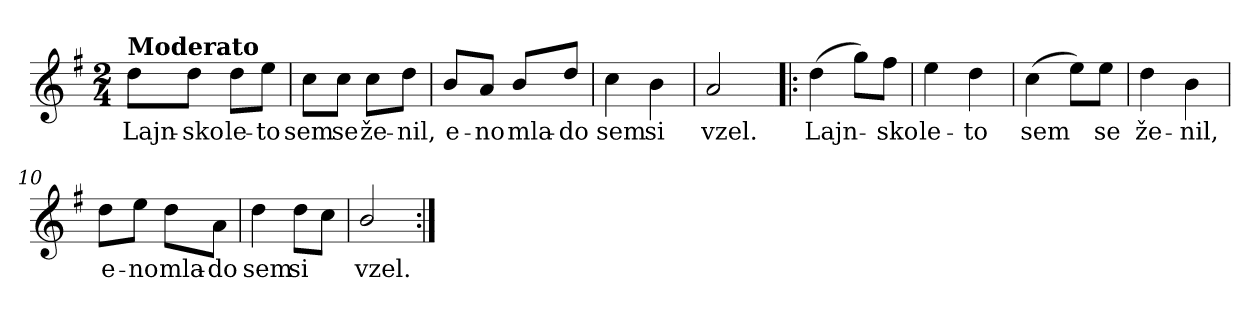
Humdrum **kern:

**kern	**text
*part1	*part1
*staff1	*staff1
*clefG2	*
*k[f#]	*
*G:	*
*M2/4	*
*MM100	*
=1	=1
!LO:TX:a:B:t=Moderato	!
!	!LO:LY:b
8dd\L	Lajn-
!	!LO:LY:b
8dd\J	-sko
!	!LO:LY:b
8dd\L	le-
!	!LO:LY:b
8ee\J	-to
=2	=2
!	!LO:LY:b
8cc\L	sem
!	!LO:LY:b
8cc\J	se
!	!LO:LY:b
8cc\L	že-
!	!LO:LY:b
8dd\J	-nil,
=3	=3
!	!LO:LY:b
8b/L	e-
!	!LO:LY:b
8a/J	-no
!	!LO:LY:b
8b/L	mla-
!	!LO:LY:b
8dd/J	-do
=4	=4
!	!LO:LY:b
4cc\	sem
!	!LO:LY:b
4b\	si
=5	=5
!	!LO:LY:b
2a/	vzel.
!!LO:LB:g=z
=6!|:	=6!|:
!	!LO:LY:b
(>4dd\	Lajn-
8gg\L)	.
!	!LO:LY:b
8ff#\J	-sko
=7	=7
!	!LO:LY:b
4ee\	le-
!	!LO:LY:b
4dd\	-to
=8	=8
!	!LO:LY:b
(>4cc\	sem
8ee\L)	.
!	!LO:LY:b
8ee\J	se
=9	=9
!	!LO:LY:b
4dd\	že-
!	!LO:LY:b
4b\	-nil,
=10	=10
!	!LO:LY:b
8dd\L	e-
!	!LO:LY:b
8ee\J	-no
!	!LO:LY:b
8dd\L	mla-
!	!LO:LY:b
8a\J	-do
=11	=11
!	!LO:LY:b
4dd\	sem
!	!LO:LY:b
8dd\L	si
8cc\J	.
=12	=12
!	!LO:LY:b
2b/	vzel.
=:|!	=:|!
*-	*-
